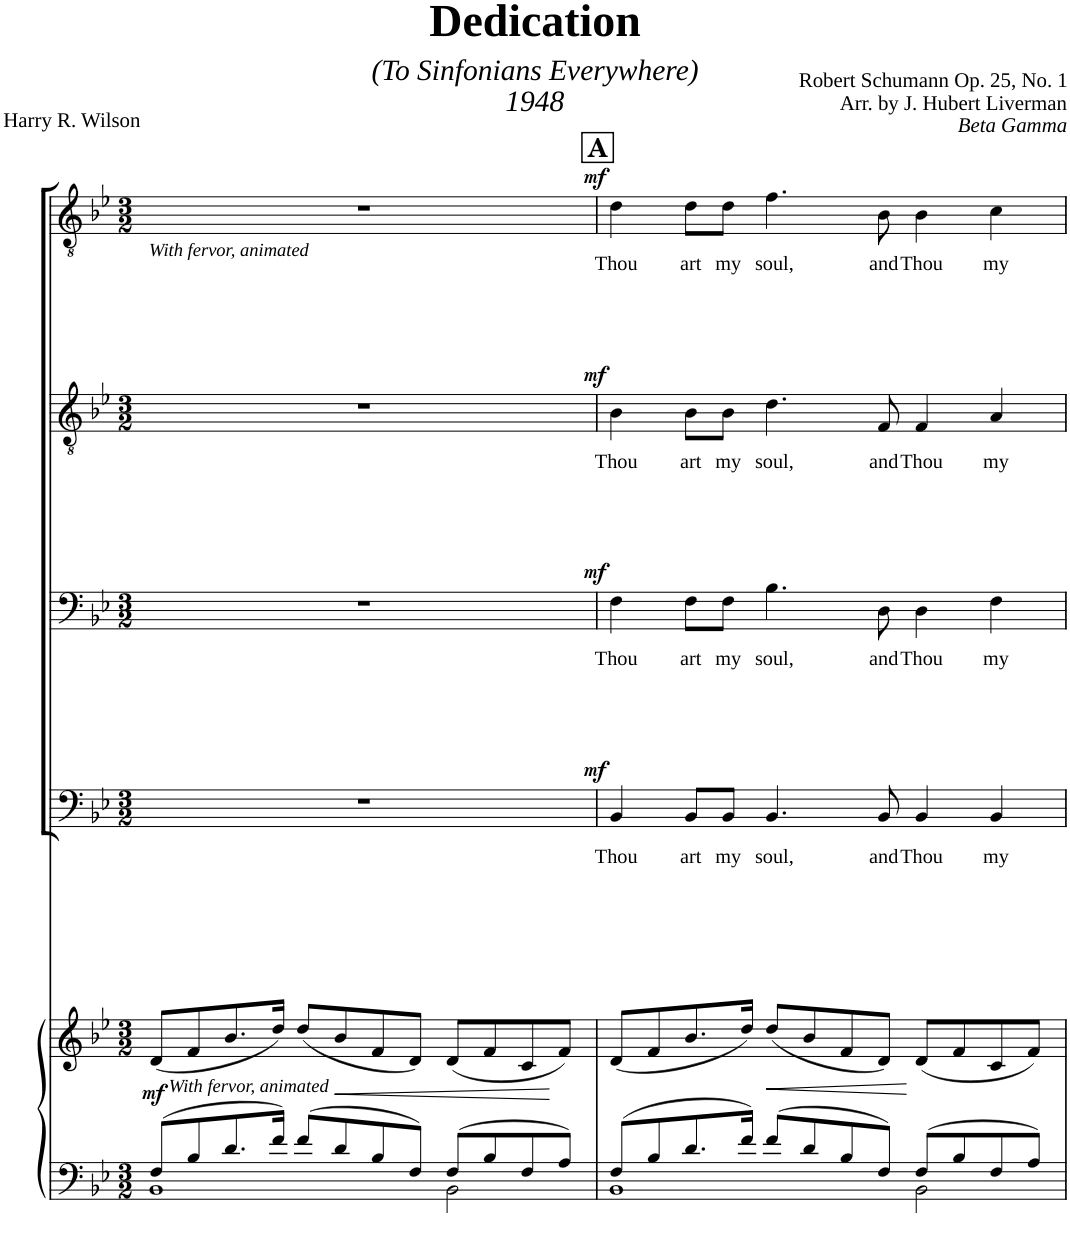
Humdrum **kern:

**kern	**kern	**dynam	**kern	**text	**dynam	**kern	**text	**dynam	**kern	**text	**dynam	**kern	**text	**dynam
*part5	*part5	*part5	*part4	*part4	*part4	*part3	*part3	*part3	*part2	*part2	*part2	*part1	*part1	*part1
*staff6	*staff5	*staff5/6	*staff4	*staff4	*staff4	*staff3	*staff3	*staff3	*staff2	*staff2	*staff2	*staff1	*staff1	*staff1
*I"Piano 5	*	*	*I"Piano	*	*	*I"Piano 3	*	*	*I"Piano	*	*	*I"Piano 1	*	*
*I'Pno	*	*	*I'Pno	*	*	*I'Pno	*	*	*I'Pno	*	*	*I'Pno	*	*
*clefF4	*clefG2	*	*clefF4	*	*	*clefF4	*	*	*clefGv2	*	*	*clefGv2	*	*
*k[b-e-]	*k[b-e-]	*	*k[b-e-]	*	*	*k[b-e-]	*	*	*k[b-e-]	*	*	*k[b-e-]	*	*
*M3/2	*M3/2	*	*M3/2	*	*	*M3/2	*	*	*M3/2	*	*	*M3/2	*	*
=1	=1	=1	=1	=1	=1	=1	=1	=1	=1	=1	=1	=1	=1	=1
*^	*	*	*	*	*	*	*	*	*	*	*	*	*	*
!	!	!	!	!	!	!	!	!	!	!	!	!	!LO:TX:b:i:t=With fervor, animated	!	!
!	!	!LO:TX:b:i:t=With fervor, animated	!	!	!	!	!	!	!	!	!	!	!	!	!
!	!	!	!LO:DY:b	!	!	!	!	!	!	!	!	!	!	!	!
8F/L	1BB-	(8d/L	mf	1.r	.	.	1.r	.	.	1.r	.	.	1.r	.	.
8B-/	.	8f/	.	.	.	.	.	.	.	.	.	.	.	.	.
8.d/	.	8.b-/	.	.	.	.	.	.	.	.	.	.	.	.	.
16f/Jk	.	16dd/Jk)	.	.	.	.	.	.	.	.	.	.	.	.	.
8f/L	.	(8dd/L	.	.	.	.	.	.	.	.	.	.	.	.	.
!	!	!	!LO:HP:b	!	!	!	!	!	!	!	!	!	!	!	!
8d/	.	8b-/	<	.	.	.	.	.	.	.	.	.	.	.	.
8B-/	.	8f/	.	.	.	.	.	.	.	.	.	.	.	.	.
8F/J	.	8d/J)	.	.	.	.	.	.	.	.	.	.	.	.	.
8F/L	2BB-\	(8d/L	.	.	.	.	.	.	.	.	.	.	.	.	.
8B-/	.	8f/	.	.	.	.	.	.	.	.	.	.	.	.	.
8F/	.	8c/	.	.	.	.	.	.	.	.	.	.	.	.	.
8A/J	.	8f/J)	[	.	.	.	.	.	.	.	.	.	.	.	.
!!LO:REH:place=s1:a:B:cj:fs=14:t=A
=2	=2	=2	=2	=2	=2	=2	=2	=2	=2	=2	=2	=2	=2	=2	=2
!	!	!	!	!	!LO:LY:b	!LO:DY:a	!	!LO:LY:b	!LO:DY:a	!	!LO:LY:b	!LO:DY:a	!	!LO:LY:b	!LO:DY:a
8F/L	1BB-	(8d/L	.	4BB-/	Thou	mf	4F\	Thou	mf	4B-\	Thou	mf	4d\	Thou	mf
8B-/	.	8f/	.	.	.	.	.	.	.	.	.	.	.	.	.
!	!	!	!	!	!LO:LY:b	!	!	!LO:LY:b	!	!	!LO:LY:b	!	!	!LO:LY:b	!
8.d/	.	8.b-/	.	8BB-/L	art	.	8F\L	art	.	8B-\L	art	.	8d\L	art	.
!	!	!	!	!	!LO:LY:b	!	!	!LO:LY:b	!	!	!LO:LY:b	!	!	!LO:LY:b	!
.	.	.	.	8BB-/J	my	.	8F\J	my	.	8B-\J	my	.	8d\J	my	.
16f/Jk	.	16dd/Jk)	.	.	.	.	.	.	.	.	.	.	.	.	.
!	!	!	!LO:HP:b	!	!LO:LY:b	!	!	!LO:LY:b	!	!	!LO:LY:b	!	!	!LO:LY:b	!
8f/L	.	(8dd/L	<	4.BB-/	soul,	.	4.B-\	soul,	.	4.d\	soul,	.	4.f\	soul,	.
8d/	.	8b-/	.	.	.	.	.	.	.	.	.	.	.	.	.
8B-/	.	8f/	.	.	.	.	.	.	.	.	.	.	.	.	.
!	!	!	!	!	!LO:LY:b	!	!	!LO:LY:b	!	!	!LO:LY:b	!	!	!LO:LY:b	!
8F/J	.	8d/J)	.	8BB-/	and	.	8D\	and	.	8F/	and	.	8B-\	and	.
!	!	!	!	!	!LO:LY:b	!	!	!LO:LY:b	!	!	!LO:LY:b	!	!	!LO:LY:b	!
8F/L	2BB-\	(8d/L	[	4BB-/	Thou	.	4D\	Thou	.	4F/	Thou	.	4B-\	Thou	.
8B-/	.	8f/	.	.	.	.	.	.	.	.	.	.	.	.	.
!	!	!	!	!	!LO:LY:b	!	!	!LO:LY:b	!	!	!LO:LY:b	!	!	!LO:LY:b	!
8F/	.	8c/	.	4BB-/	my	.	4F\	my	.	4A/	my	.	4c\	my	.
8A/J	.	8f/J)	.	.	.	.	.	.	.	.	.	.	.	.	.
*v	*v	*	*	*	*	*	*	*	*	*	*	*	*	*	*
=	=	=	=	=	=	=	=	=	=	=	=	=	=	=
*-	*-	*-	*-	*-	*-	*-	*-	*-	*-	*-	*-	*-	*-	*-
